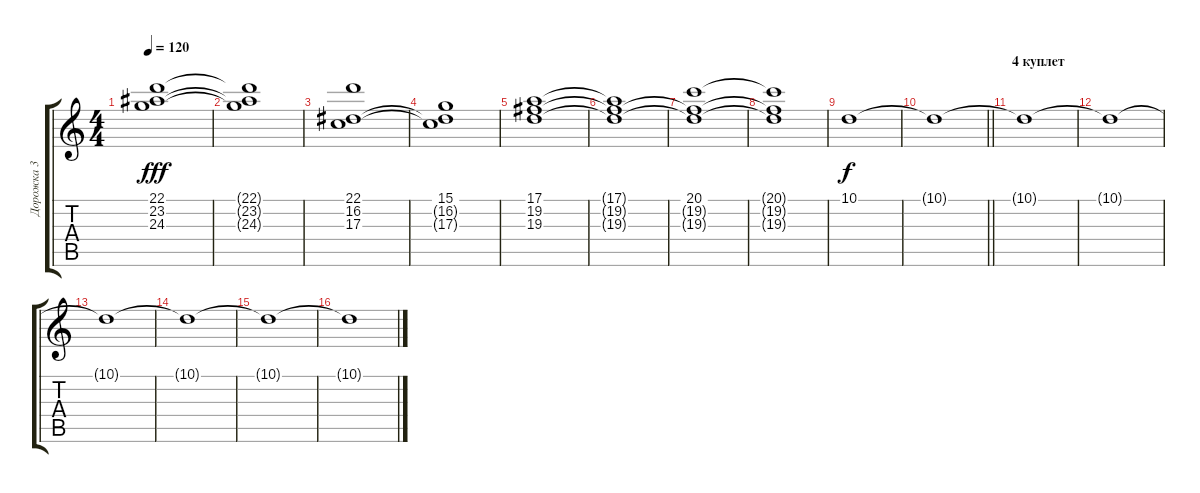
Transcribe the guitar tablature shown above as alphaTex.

\track ("Дорожка 3" "Дорожка 3") {instrument stringensemble1}
\staff {score tabs}
\tuning (E4 B3 G3 D3 A2 E2) {hide}
\ts (4 4)
\tempo 120
\clef g2
\ks c
(22.1 23.2 24.3).1{dy fff} |
(22.1{t} 23.2{t} 24.3{t}).1 |
(22.1 16.2 17.3).1 |
(15.1 16.2{t} 17.3{t}).1 |
(17.1 19.2 19.3).1 |
(17.1{t} 19.2{t} 19.3{t}).1 |
(20.1 19.2{t} 19.3{t}).1 |
(20.1{t} 19.2{t} 19.3{t}).1 |
10.1.1{dy f} |
\barLineRight lightlight
10.1{t}.1 |
\section ("" "4 куплет")
10.1{t}.1 |
10.1{t}.1 |
10.1{t}.1 |
10.1{t}.1 |
10.1{t}.1 |
10.1{t}.1
